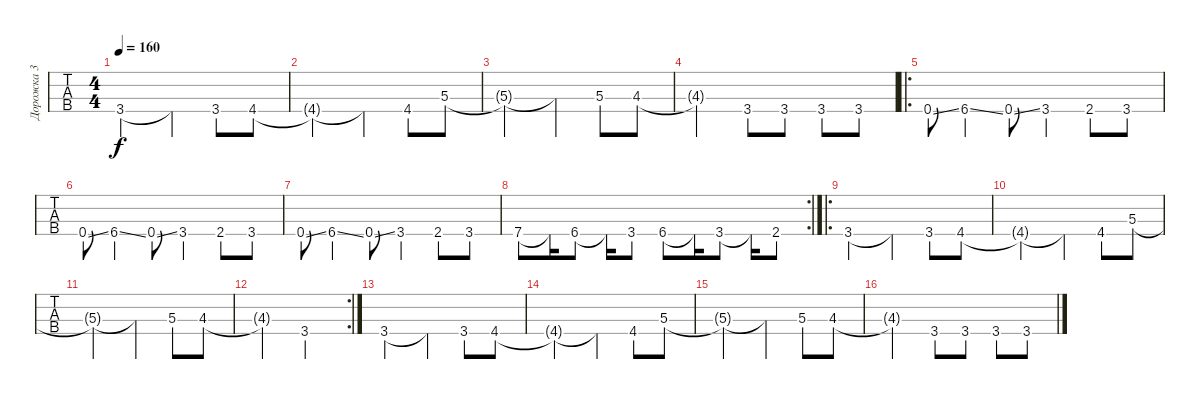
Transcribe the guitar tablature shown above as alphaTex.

\track ("Дорожка 3" "Дорожка 3") {instrument overdrivenguitar}
\staff {tabs}
\tuning (G2 D2 A1 D1) {hide}
\ts (4 4)
\tempo 160
\clef f4
\ks c
3.4.2{dy f} 3.4{t}.4 3.4.8 4.4.8 |
4.4{t}.2 4.4{t}.4 4.4.8 5.3.8 |
5.3{t}.2 5.3{t}.4 5.3.8 4.3.8 |
4.3{t}.2 3.4.8 3.4.8 3.4.8 3.4.8 |
\ro
0.4{ss}.8 6.4{ss}.4 0.4{ss}.8 3.4.4 2.4.8 3.4.8 |
0.4{ss}.8 6.4{ss}.4 0.4{ss}.8 3.4.4 2.4.8 3.4.8 |
0.4{ss}.8 6.4{ss}.4 0.4{ss}.8 3.4.4 2.4.8 3.4.8 |
\rc 2
7.4.8 7.4{t}.16 6.4.8 6.4{t}.16 3.4.8 6.4.8 6.4{t}.16 3.4.8 3.4{t}.16 2.4.8 |
\ro
3.4.2 3.4{t}.4 3.4.8 4.4.8 |
4.4{t}.2 4.4{t}.4 4.4.8 5.3.8 |
5.3{t}.2 5.3{t}.4 5.3.8 4.3.8 |
\rc 2
4.3{t}.2 3.4.2 |
3.4.2 3.4{t}.4 3.4.8 4.4.8 |
4.4{t}.2 4.4{t}.4 4.4.8 5.3.8 |
5.3{t}.2 5.3{t}.4 5.3.8 4.3.8 |
4.3{t}.2 3.4.8 3.4.8 3.4.8 3.4.8
